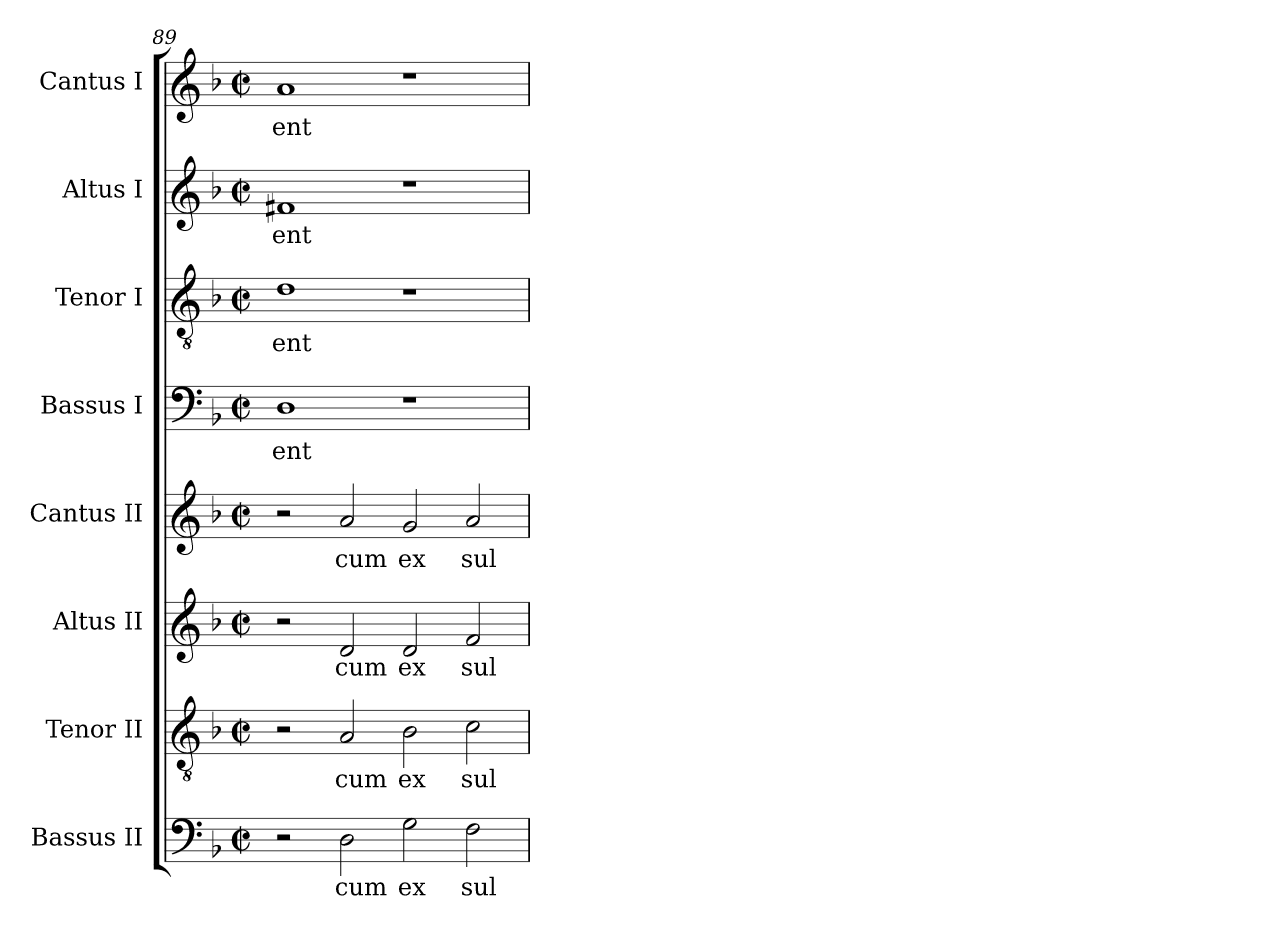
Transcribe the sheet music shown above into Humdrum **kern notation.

**kern	**text	**kern	**text	**kern	**text	**kern	**text	**kern	**text	**kern	**text	**kern	**text	**kern	**text
*part8	*part8	*part7	*part7	*part6	*part6	*part5	*part5	*part4	*part4	*part3	*part3	*part2	*part2	*part1	*part1
*staff8	*staff8	*staff7	*staff7	*staff6	*staff6	*staff5	*staff5	*staff4	*staff4	*staff3	*staff3	*staff2	*staff2	*staff1	*staff1
*I"Bassus II	*	*I"Tenor II	*	*I"Altus II	*	*I"Cantus II	*	*I"Bassus I	*	*I"Tenor I	*	*I"Altus I	*	*I"Cantus I	*
*I'Bassus II	*	*I'Tenor II	*	*I'Altus II	*	*I'Cantus II	*	*I'Bassus I	*	*I'Tenor I	*	*I'Altus I	*	*I'Cantus I	*
*clefF4	*	*clefGv2	*	*clefG2	*	*clefG2	*	*clefF4	*	*clefGv2	*	*clefG2	*	*clefG2	*
*k[b-]	*	*k[b-]	*	*k[b-]	*	*k[b-]	*	*k[b-]	*	*k[b-]	*	*k[b-]	*	*k[b-]	*
*F:	*	*F:	*	*F:	*	*F:	*	*F:	*	*F:	*	*F:	*	*F:	*
*M2/2	*	*M2/2	*	*M2/2	*	*M2/2	*	*M2/2	*	*M2/2	*	*M2/2	*	*M2/2	*
*met(c|)	*	*met(c|)	*	*met(c|)	*	*met(c|)	*	*met(c|)	*	*met(c|)	*	*met(c|)	*	*met(c|)	*
=89	=89	=89	=89	=89	=89	=89	=89	=89	=89	=89	=89	=89	=89	=89	=89
!	!	!	!	!	!	!	!	!	!LO:LY:b:cj	!	!LO:LY:b:cj	!	!LO:LY:b:cj	!	!LO:LY:b:cj
2r	.	2r	.	2r	.	2r	.	1D	-ent	1d	ent	1f#X	ent	1a	-ent
!	!LO:LY:b:cj	!	!LO:LY:b:cj	!	!LO:LY:b:cj	!	!LO:LY:b:cj	!	!	!	!	!	!	!	!
2D\	cum	2A/	cum	2d/	cum	2a/	cum	.	.	.	.	.	.	.	.
!	!LO:LY:b:cj	!	!LO:LY:b:cj	!	!LO:LY:b:cj	!	!LO:LY:b:cj	!	!	!	!	!	!	!	!
2G\	ex	2B-\	ex	2d/	ex	2g/	ex	1r	.	1r	.	1r	.	1r	.
!	!LO:LY:b:cj	!	!LO:LY:b:cj	!	!LO:LY:b:cj	!	!LO:LY:b:cj	!	!	!	!	!	!	!	!
2F\	sul	2c\	sul	2f/	sul	2a/	sul	.	.	.	.	.	.	.	.
=	=	=	=	=	=	=	=	=	=	=	=	=	=	=	=
*-	*-	*-	*-	*-	*-	*-	*-	*-	*-	*-	*-	*-	*-	*-	*-
